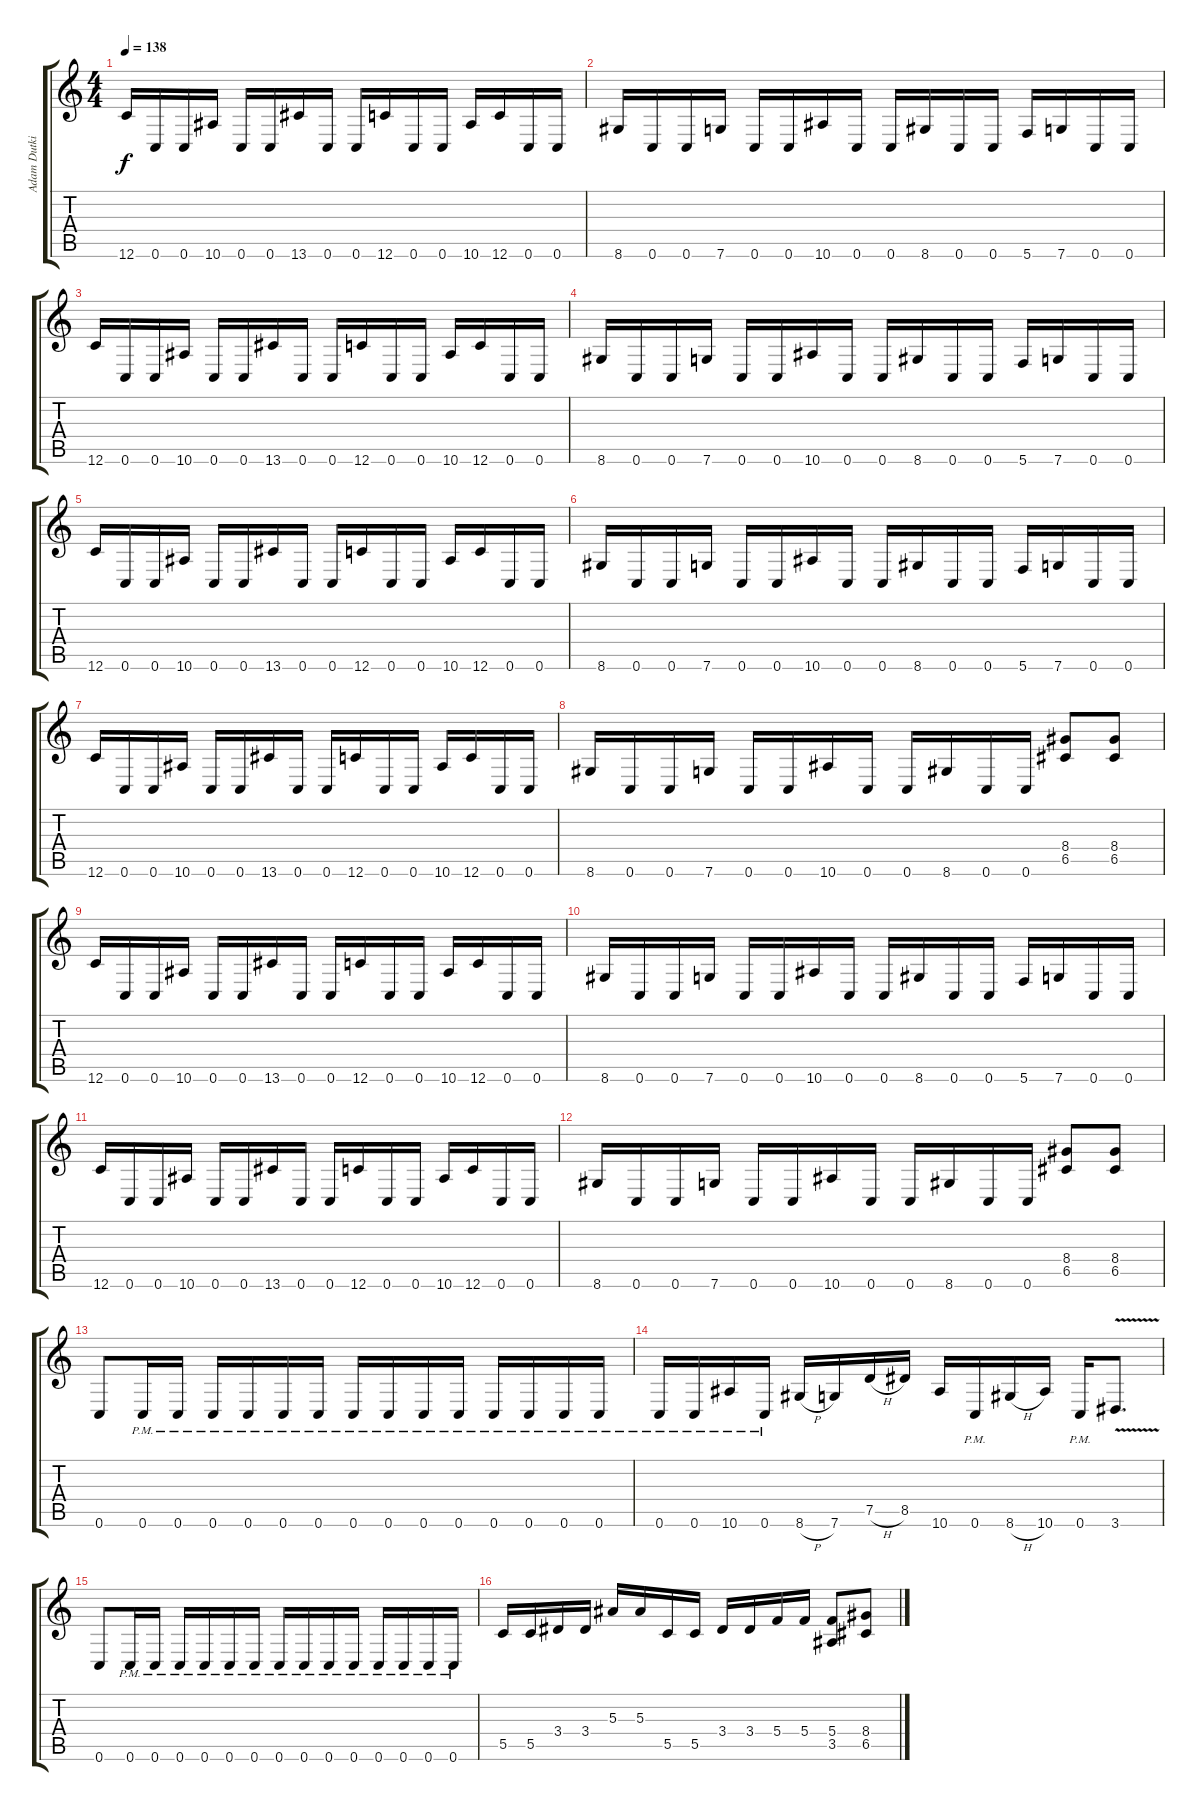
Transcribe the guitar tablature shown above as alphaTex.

\track ("Adam Dutkiewicz" "Adam Dutki") {instrument distortionguitar}
\staff {score tabs}
\tuning (D4 A3 F3 C3 G2 C2) {hide}
\ts (4 4)
\tempo 138
\clef g2
\ks c
12.6.16{dy f} 0.6.16 0.6.16 10.6.16 0.6.16 0.6.16 13.6.16 0.6.16 0.6.16 12.6.16 0.6.16 0.6.16 10.6.16 12.6.16 0.6.16 0.6.16 |
8.6.16 0.6.16 0.6.16 7.6.16 0.6.16 0.6.16 10.6.16 0.6.16 0.6.16 8.6.16 0.6.16 0.6.16 5.6.16 7.6.16 0.6.16 0.6.16 |
12.6.16 0.6.16 0.6.16 10.6.16 0.6.16 0.6.16 13.6.16 0.6.16 0.6.16 12.6.16 0.6.16 0.6.16 10.6.16 12.6.16 0.6.16 0.6.16 |
8.6.16 0.6.16 0.6.16 7.6.16 0.6.16 0.6.16 10.6.16 0.6.16 0.6.16 8.6.16 0.6.16 0.6.16 5.6.16 7.6.16 0.6.16 0.6.16 |
12.6.16 0.6.16 0.6.16 10.6.16 0.6.16 0.6.16 13.6.16 0.6.16 0.6.16 12.6.16 0.6.16 0.6.16 10.6.16 12.6.16 0.6.16 0.6.16 |
8.6.16 0.6.16 0.6.16 7.6.16 0.6.16 0.6.16 10.6.16 0.6.16 0.6.16 8.6.16 0.6.16 0.6.16 5.6.16 7.6.16 0.6.16 0.6.16 |
12.6.16 0.6.16 0.6.16 10.6.16 0.6.16 0.6.16 13.6.16 0.6.16 0.6.16 12.6.16 0.6.16 0.6.16 10.6.16 12.6.16 0.6.16 0.6.16 |
8.6.16 0.6.16 0.6.16 7.6.16 0.6.16 0.6.16 10.6.16 0.6.16 0.6.16 8.6.16 0.6.16 0.6.16 (8.4 6.5).8 (8.4 6.5).8 |
12.6.16 0.6.16 0.6.16 10.6.16 0.6.16 0.6.16 13.6.16 0.6.16 0.6.16 12.6.16 0.6.16 0.6.16 10.6.16 12.6.16 0.6.16 0.6.16 |
8.6.16 0.6.16 0.6.16 7.6.16 0.6.16 0.6.16 10.6.16 0.6.16 0.6.16 8.6.16 0.6.16 0.6.16 5.6.16 7.6.16 0.6.16 0.6.16 |
12.6.16 0.6.16 0.6.16 10.6.16 0.6.16 0.6.16 13.6.16 0.6.16 0.6.16 12.6.16 0.6.16 0.6.16 10.6.16 12.6.16 0.6.16 0.6.16 |
8.6.16 0.6.16 0.6.16 7.6.16 0.6.16 0.6.16 10.6.16 0.6.16 0.6.16 8.6.16 0.6.16 0.6.16 (8.4 6.5).8 (8.4 6.5).8 |
0.6.8 0.6{pm}.16 0.6{pm}.16 0.6{pm}.16 0.6{pm}.16 0.6{pm}.16 0.6{pm}.16 0.6{pm}.16 0.6{pm}.16 0.6{pm}.16 0.6{pm}.16 0.6{pm}.16 0.6{pm}.16 0.6{pm}.16 0.6{pm}.16 |
0.6{pm}.16 0.6{pm}.16 10.6{pm}.16 0.6{pm}.16 8.6{h}.16 7.6.16 7.5{h}.16 8.5.16 10.6.16 0.6{pm}.16 8.6{h}.16 10.6.16 0.6{pm}.16 3.6{v}.8{d} |
0.6.8 0.6{pm}.16 0.6{pm}.16 0.6{pm}.16 0.6{pm}.16 0.6{pm}.16 0.6{pm}.16 0.6{pm}.16 0.6{pm}.16 0.6{pm}.16 0.6{pm}.16 0.6{pm}.16 0.6{pm}.16 0.6{pm}.16 0.6{pm}.16 |
5.5.16 5.5.16 3.4.16 3.4.16 5.3.16 5.3.16 5.5.16 5.5.16 3.4.16 3.4.16 5.4.16 5.4.16 (5.4 3.5).8 (8.4 6.5).8
